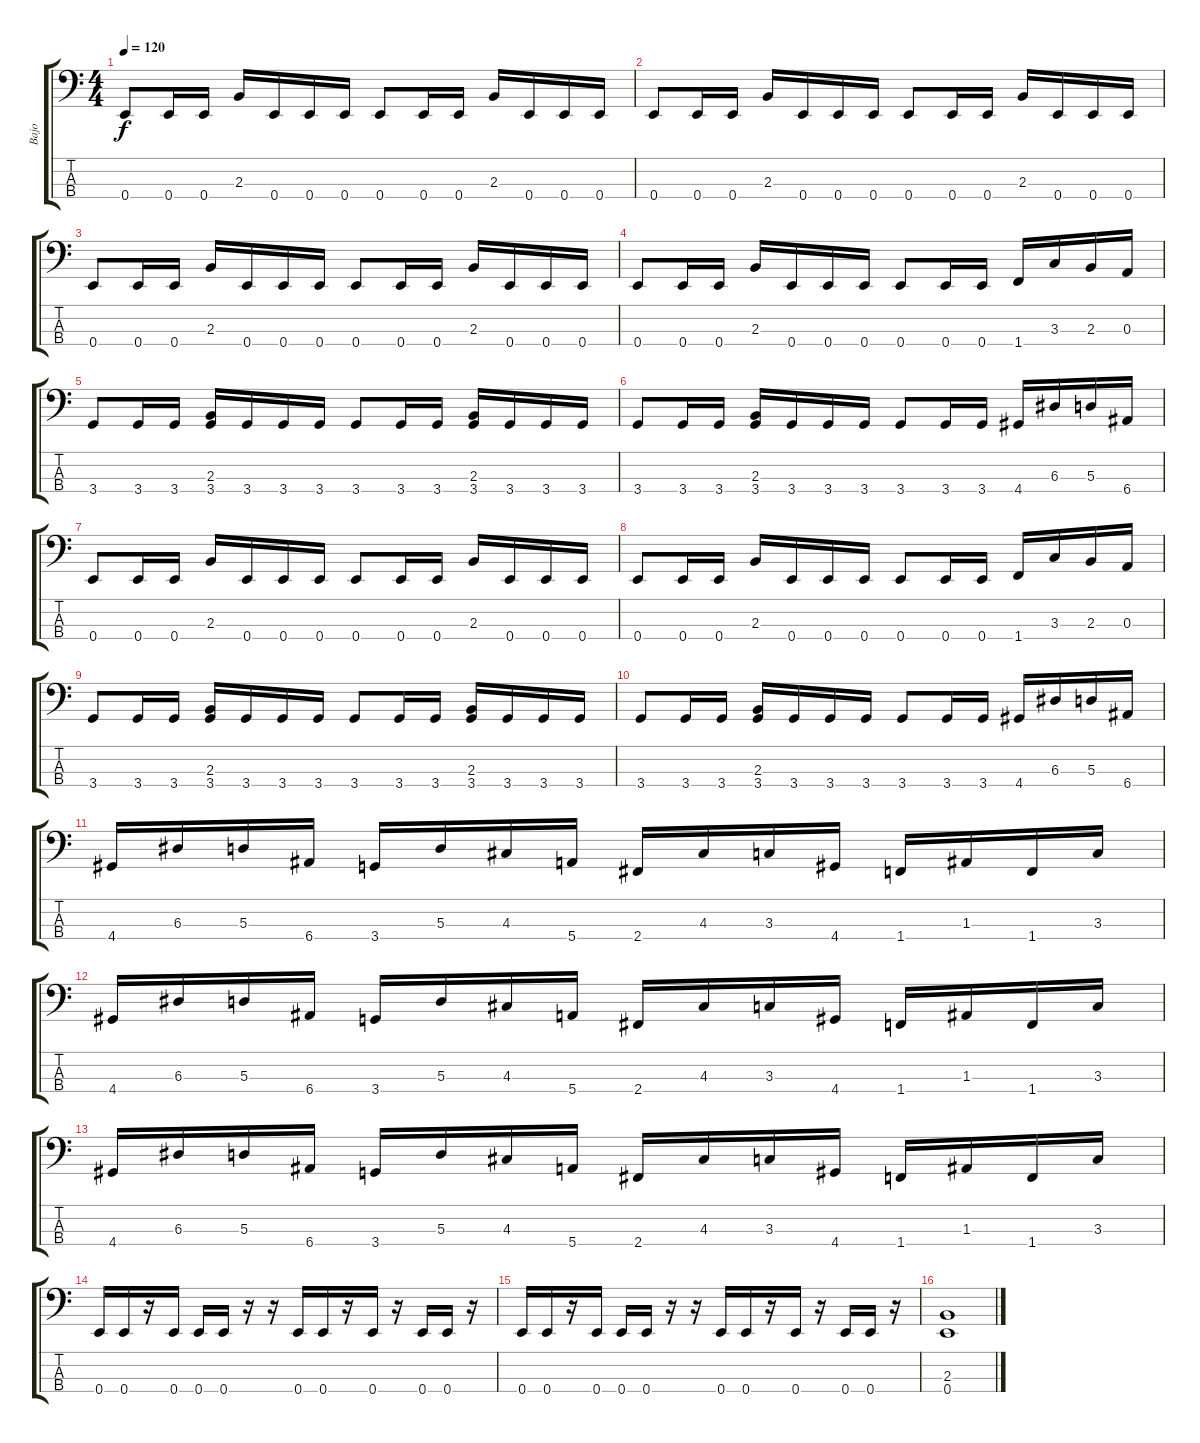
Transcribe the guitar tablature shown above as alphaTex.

\track ("Bajo" "Bajo") {instrument electricbasspick}
\staff {score tabs}
\tuning (G2 D2 A1 E1) {hide}
\ts (4 4)
\tempo 120
\clef f4
\ks c
0.4.8{dy f} 0.4.16 0.4.16 2.3.16 0.4.16 0.4.16 0.4.16 0.4.8 0.4.16 0.4.16 2.3.16 0.4.16 0.4.16 0.4.16 |
0.4.8 0.4.16 0.4.16 2.3.16 0.4.16 0.4.16 0.4.16 0.4.8 0.4.16 0.4.16 2.3.16 0.4.16 0.4.16 0.4.16 |
0.4.8 0.4.16 0.4.16 2.3.16 0.4.16 0.4.16 0.4.16 0.4.8 0.4.16 0.4.16 2.3.16 0.4.16 0.4.16 0.4.16 |
0.4.8 0.4.16 0.4.16 2.3.16 0.4.16 0.4.16 0.4.16 0.4.8 0.4.16 0.4.16 1.4.16 3.3.16 2.3.16 0.3.16 |
3.4.8 3.4.16 3.4.16 (2.3 3.4).16 3.4.16 3.4.16 3.4.16 3.4.8 3.4.16 3.4.16 (2.3 3.4).16 3.4.16 3.4.16 3.4.16 |
3.4.8 3.4.16 3.4.16 (2.3 3.4).16 3.4.16 3.4.16 3.4.16 3.4.8 3.4.16 3.4.16 4.4.16 6.3.16 5.3.16 6.4.16 |
0.4.8 0.4.16 0.4.16 2.3.16 0.4.16 0.4.16 0.4.16 0.4.8 0.4.16 0.4.16 2.3.16 0.4.16 0.4.16 0.4.16 |
0.4.8 0.4.16 0.4.16 2.3.16 0.4.16 0.4.16 0.4.16 0.4.8 0.4.16 0.4.16 1.4.16 3.3.16 2.3.16 0.3.16 |
3.4.8 3.4.16 3.4.16 (2.3 3.4).16 3.4.16 3.4.16 3.4.16 3.4.8 3.4.16 3.4.16 (2.3 3.4).16 3.4.16 3.4.16 3.4.16 |
3.4.8 3.4.16 3.4.16 (2.3 3.4).16 3.4.16 3.4.16 3.4.16 3.4.8 3.4.16 3.4.16 4.4.16 6.3.16 5.3.16 6.4.16 |
4.4.16 6.3.16 5.3.16 6.4.16 3.4.16 5.3.16 4.3.16 5.4.16 2.4.16 4.3.16 3.3.16 4.4.16 1.4.16 1.3.16 1.4.16 3.3.16 |
4.4.16 6.3.16 5.3.16 6.4.16 3.4.16 5.3.16 4.3.16 5.4.16 2.4.16 4.3.16 3.3.16 4.4.16 1.4.16 1.3.16 1.4.16 3.3.16 |
4.4.16 6.3.16 5.3.16 6.4.16 3.4.16 5.3.16 4.3.16 5.4.16 2.4.16 4.3.16 3.3.16 4.4.16 1.4.16 1.3.16 1.4.16 3.3.16 |
0.4.16 0.4.16 r.16 0.4.16 0.4.16 0.4.16 r.16 r.16 0.4.16 0.4.16 r.16 0.4.16 r.16 0.4.16 0.4.16 r.16 |
0.4.16 0.4.16 r.16 0.4.16 0.4.16 0.4.16 r.16 r.16 0.4.16 0.4.16 r.16 0.4.16 r.16 0.4.16 0.4.16 r.16 |
(2.3 0.4).1{volume 0}
